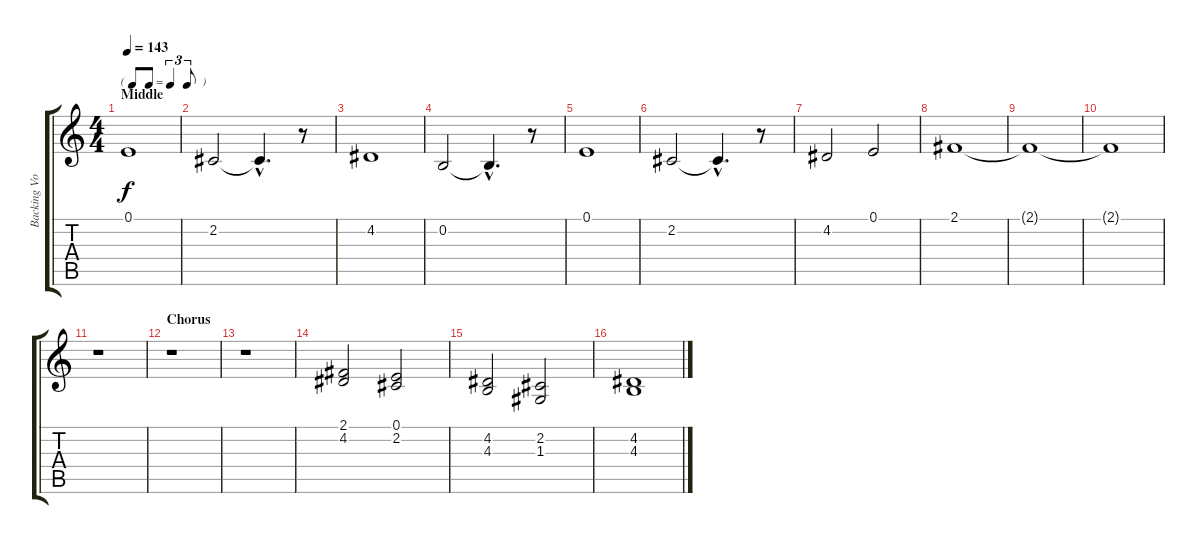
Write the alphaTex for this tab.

\track ("Backing Vox" "Backing Vo") {instrument drawbarorgan}
\staff {score tabs}
\tuning (E4 B3 G3 D3 A2 E2) {hide}
\ts (4 4)
\tf triplet8th
\section ("" "Middle")
\tempo 143
\clef g2
\ks c
0.1.1{dy f} |
2.2.2 2.2{hac t}.4{d} r.8 |
4.2.1 |
0.2.2 0.2{hac t}.4{d} r.8 |
0.1.1 |
2.2.2 2.2{hac t}.4{d} r.8 |
4.2.2 0.1.2 |
2.1.1 |
2.1{t}.1 |
2.1{t}.1 |
r.1 |
\section ("" "Chorus")
r.1 |
r.1 |
(2.1 4.2).2 (0.1 2.2).2 |
(4.2 4.3).2 (2.2 1.3).2 |
(4.2 4.3).1
